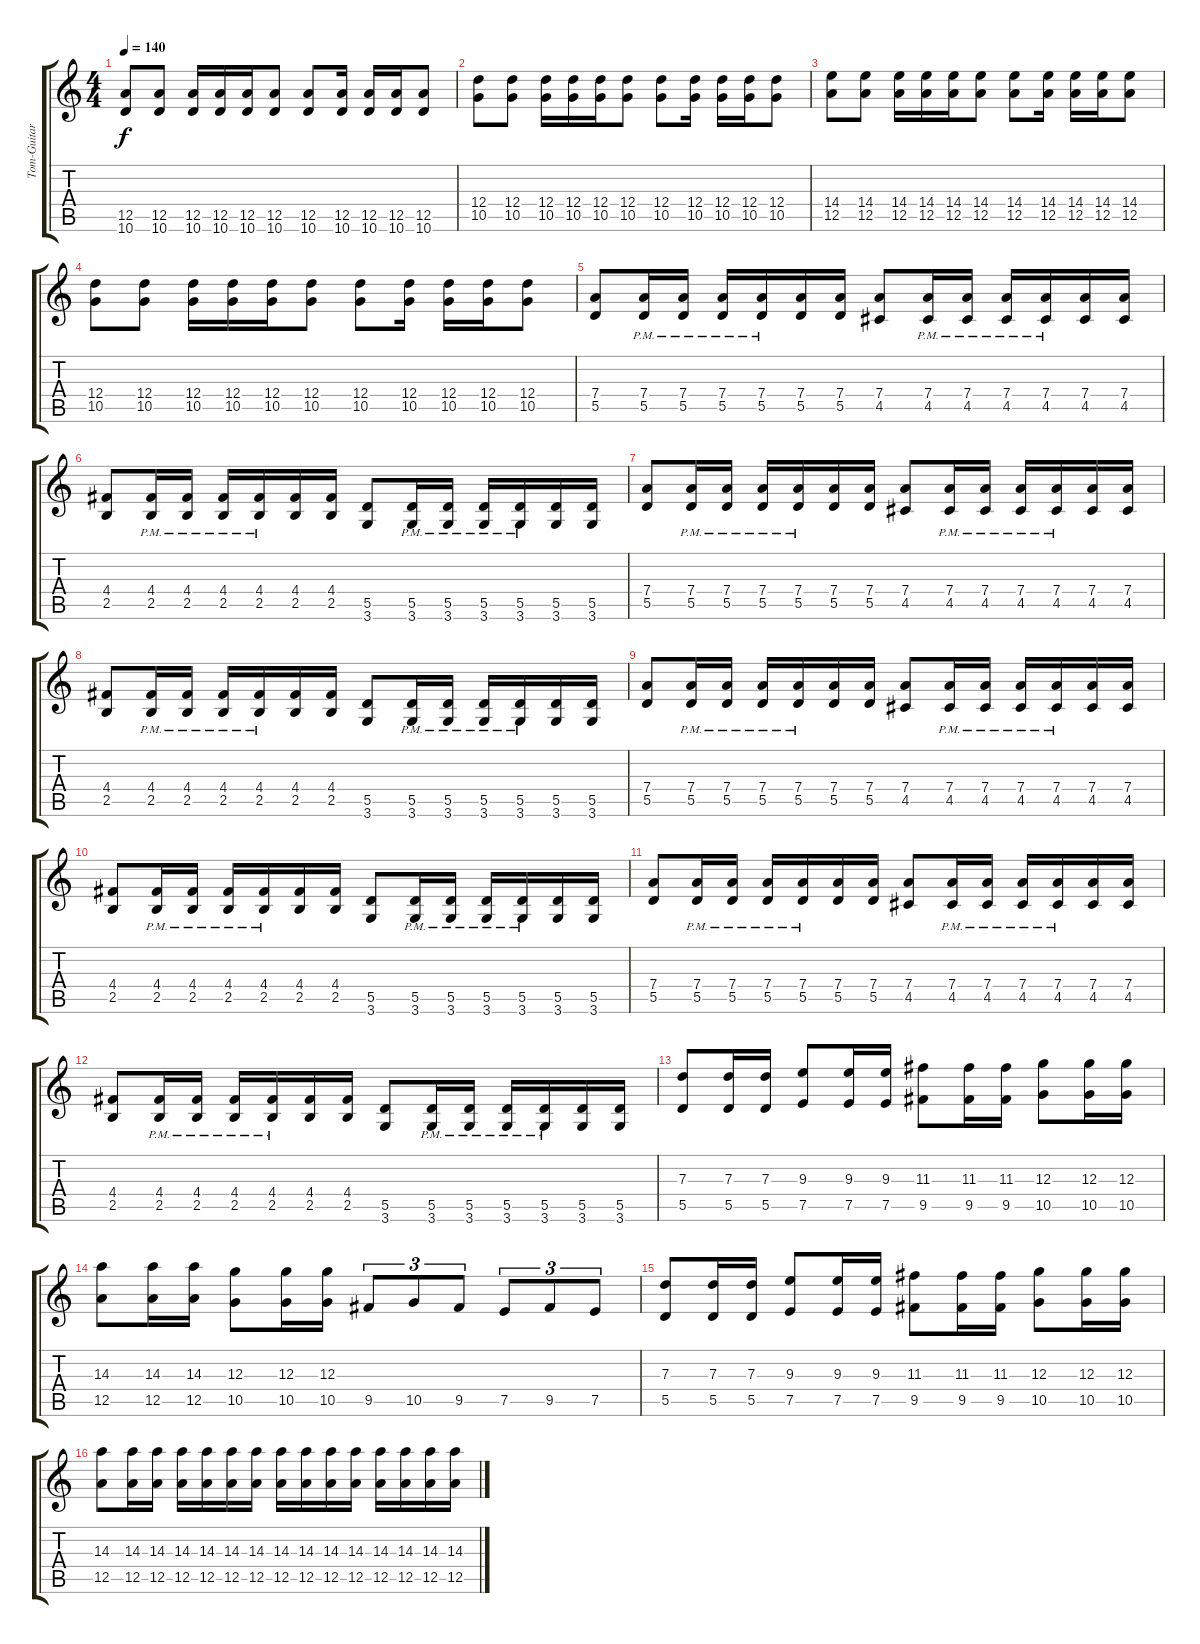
\track ("Tom-Guitar" "Tom-Guitar") {instrument distortionguitar}
\staff {score tabs}
\tuning (E4 B3 G3 D3 A2 E2) {hide}
\ts (4 4)
\tempo 140
\clef g2
\ks c
(12.5 10.6).8{dy f} (12.5 10.6).8 (12.5 10.6).16 (12.5 10.6).16 (12.5 10.6).16 (12.5 10.6).8 (12.5 10.6).8 (12.5 10.6).16 (12.5 10.6).16 (12.5 10.6).16 (12.5 10.6).8 |
(12.4 10.5).8 (12.4 10.5).8 (12.4 10.5).16 (12.4 10.5).16 (12.4 10.5).16 (12.4 10.5).8 (12.4 10.5).8 (12.4 10.5).16 (12.4 10.5).16 (12.4 10.5).16 (12.4 10.5).8 |
(14.4 12.5).8 (14.4 12.5).8 (14.4 12.5).16 (14.4 12.5).16 (14.4 12.5).16 (14.4 12.5).8 (14.4 12.5).8 (14.4 12.5).16 (14.4 12.5).16 (14.4 12.5).16 (14.4 12.5).8 |
(12.4 10.5).8 (12.4 10.5).8 (12.4 10.5).16 (12.4 10.5).16 (12.4 10.5).16 (12.4 10.5).8 (12.4 10.5).8 (12.4 10.5).16 (12.4 10.5).16 (12.4 10.5).16 (12.4 10.5).8 |
(7.4 5.5).8 (7.4{pm} 5.5{pm}).16 (7.4{pm} 5.5{pm}).16 (7.4{pm} 5.5{pm}).16 (7.4{pm} 5.5{pm}).16 (7.4 5.5).16 (7.4 5.5).16 (7.4 4.5).8 (7.4{pm} 4.5{pm}).16 (7.4{pm} 4.5{pm}).16 (7.4{pm} 4.5{pm}).16 (7.4{pm} 4.5{pm}).16 (7.4 4.5).16 (7.4 4.5).16 |
(4.4 2.5).8 (4.4{pm} 2.5{pm}).16 (4.4{pm} 2.5{pm}).16 (4.4{pm} 2.5{pm}).16 (4.4{pm} 2.5{pm}).16 (4.4 2.5).16 (4.4 2.5).16 (5.5 3.6).8 (5.5{pm} 3.6{pm}).16 (5.5{pm} 3.6{pm}).16 (5.5{pm} 3.6{pm}).16 (5.5{pm} 3.6{pm}).16 (5.5 3.6).16 (5.5 3.6).16 |
(7.4 5.5).8 (7.4{pm} 5.5{pm}).16 (7.4{pm} 5.5{pm}).16 (7.4{pm} 5.5{pm}).16 (7.4{pm} 5.5{pm}).16 (7.4 5.5).16 (7.4 5.5).16 (7.4 4.5).8 (7.4{pm} 4.5{pm}).16 (7.4{pm} 4.5{pm}).16 (7.4{pm} 4.5{pm}).16 (7.4{pm} 4.5{pm}).16 (7.4 4.5).16 (7.4 4.5).16 |
(4.4 2.5).8 (4.4{pm} 2.5{pm}).16 (4.4{pm} 2.5{pm}).16 (4.4{pm} 2.5{pm}).16 (4.4{pm} 2.5{pm}).16 (4.4 2.5).16 (4.4 2.5).16 (5.5 3.6).8 (5.5{pm} 3.6{pm}).16 (5.5{pm} 3.6{pm}).16 (5.5{pm} 3.6{pm}).16 (5.5{pm} 3.6{pm}).16 (5.5 3.6).16 (5.5 3.6).16 |
(7.4 5.5).8 (7.4{pm} 5.5{pm}).16 (7.4{pm} 5.5{pm}).16 (7.4{pm} 5.5{pm}).16 (7.4{pm} 5.5{pm}).16 (7.4 5.5).16 (7.4 5.5).16 (7.4 4.5).8 (7.4{pm} 4.5{pm}).16 (7.4{pm} 4.5{pm}).16 (7.4{pm} 4.5{pm}).16 (7.4{pm} 4.5{pm}).16 (7.4 4.5).16 (7.4 4.5).16 |
(4.4 2.5).8 (4.4{pm} 2.5{pm}).16 (4.4{pm} 2.5{pm}).16 (4.4{pm} 2.5{pm}).16 (4.4{pm} 2.5{pm}).16 (4.4 2.5).16 (4.4 2.5).16 (5.5 3.6).8 (5.5{pm} 3.6{pm}).16 (5.5{pm} 3.6{pm}).16 (5.5{pm} 3.6{pm}).16 (5.5{pm} 3.6{pm}).16 (5.5 3.6).16 (5.5 3.6).16 |
(7.4 5.5).8 (7.4{pm} 5.5{pm}).16 (7.4{pm} 5.5{pm}).16 (7.4{pm} 5.5{pm}).16 (7.4{pm} 5.5{pm}).16 (7.4 5.5).16 (7.4 5.5).16 (7.4 4.5).8 (7.4{pm} 4.5{pm}).16 (7.4{pm} 4.5{pm}).16 (7.4{pm} 4.5{pm}).16 (7.4{pm} 4.5{pm}).16 (7.4 4.5).16 (7.4 4.5).16 |
(4.4 2.5).8 (4.4{pm} 2.5{pm}).16 (4.4{pm} 2.5{pm}).16 (4.4{pm} 2.5{pm}).16 (4.4{pm} 2.5{pm}).16 (4.4 2.5).16 (4.4 2.5).16 (5.5 3.6).8 (5.5{pm} 3.6{pm}).16 (5.5{pm} 3.6{pm}).16 (5.5{pm} 3.6{pm}).16 (5.5{pm} 3.6{pm}).16 (5.5 3.6).16 (5.5 3.6).16 |
(7.3 5.5).8 (7.3 5.5).16 (7.3 5.5).16 (9.3 7.5).8 (9.3 7.5).16 (9.3 7.5).16 (11.3 9.5).8 (11.3 9.5).16 (11.3 9.5).16 (12.3 10.5).8 (12.3 10.5).16 (12.3 10.5).16 |
(14.3 12.5).8 (14.3 12.5).16 (14.3 12.5).16 (12.3 10.5).8 (12.3 10.5).16 (12.3 10.5).16 9.5.8{tu (3 2)} 10.5.8{tu (3 2)} 9.5.8{tu (3 2)} 7.5.8{tu (3 2)} 9.5.8{tu (3 2)} 7.5.8{tu (3 2)} |
(7.3 5.5).8 (7.3 5.5).16 (7.3 5.5).16 (9.3 7.5).8 (9.3 7.5).16 (9.3 7.5).16 (11.3 9.5).8 (11.3 9.5).16 (11.3 9.5).16 (12.3 10.5).8 (12.3 10.5).16 (12.3 10.5).16 |
(14.3 12.5).8 (14.3 12.5).16 (14.3 12.5).16 (14.3 12.5).16 (14.3 12.5).16 (14.3 12.5).16 (14.3 12.5).16 (14.3 12.5).16 (14.3 12.5).16 (14.3 12.5).16 (14.3 12.5).16 (14.3 12.5).16 (14.3 12.5).16 (14.3 12.5).16 (14.3 12.5).16
